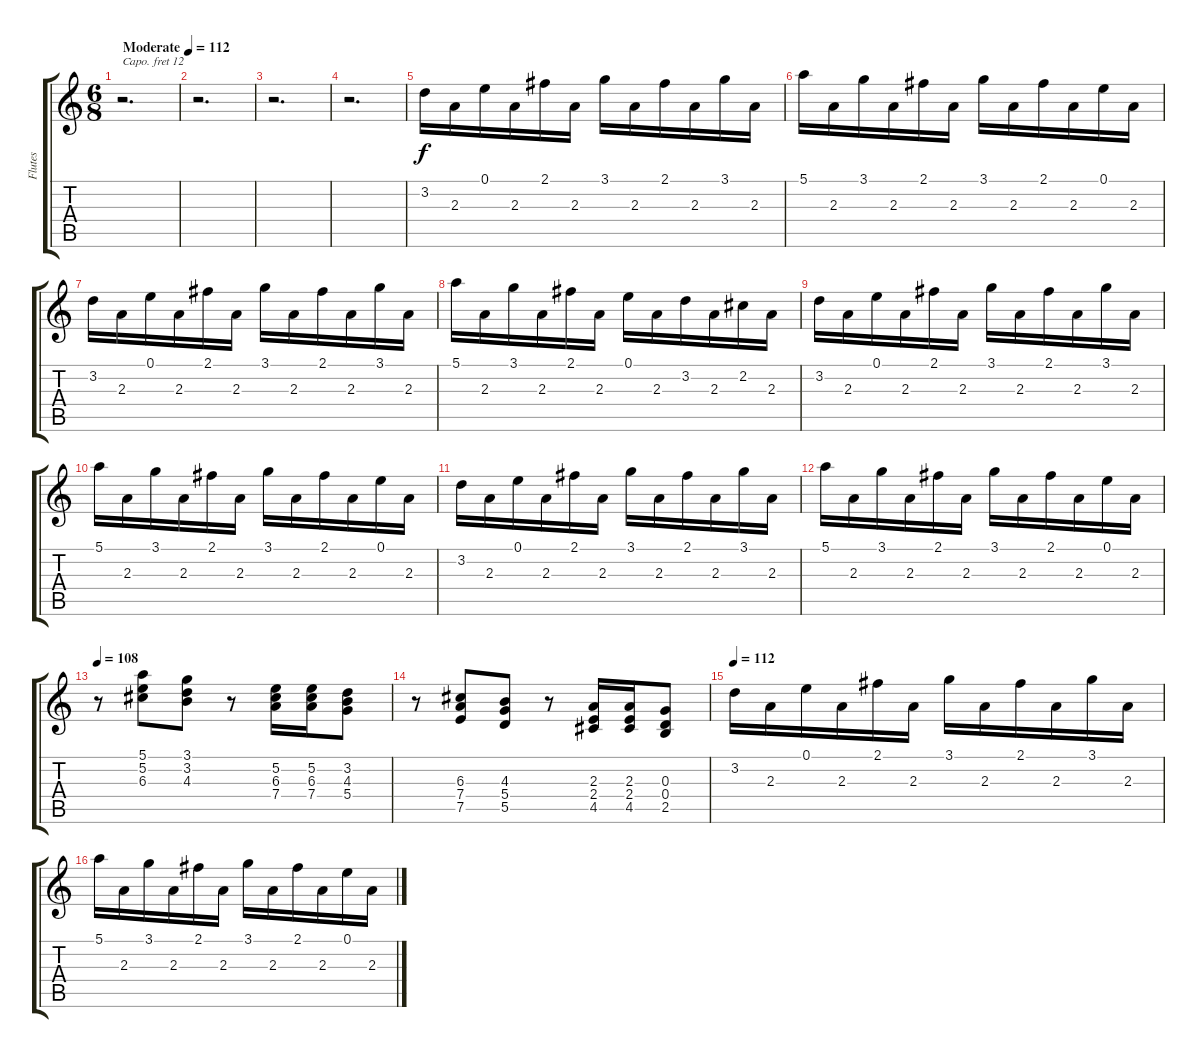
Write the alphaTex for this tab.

\track ("Flutes" "Flutes") {instrument recorder}
\staff {score tabs}
\capo 12
\tuning (E4 B3 G3 D3 A2 E2) {hide}
\ts (6 8)
\tempo (112 "Moderate")
\clef g2
\ks c
r.2{d dy f instrument recorder} |
r.2{d} |
r.2{d} |
r.2{d} |
3.2.16 2.3.16 0.1.16 2.3.16 2.1.16 2.3.16 3.1.16 2.3.16 2.1.16 2.3.16 3.1.16 2.3.16 |
5.1.16 2.3.16 3.1.16 2.3.16 2.1.16 2.3.16 3.1.16 2.3.16 2.1.16 2.3.16 0.1.16 2.3.16 |
3.2.16 2.3.16 0.1.16 2.3.16 2.1.16 2.3.16 3.1.16 2.3.16 2.1.16 2.3.16 3.1.16 2.3.16 |
5.1.16 2.3.16 3.1.16 2.3.16 2.1.16 2.3.16 0.1.16 2.3.16 3.2.16 2.3.16 2.2.16 2.3.16 |
3.2.16 2.3.16 0.1.16 2.3.16 2.1.16 2.3.16 3.1.16 2.3.16 2.1.16 2.3.16 3.1.16 2.3.16 |
5.1.16 2.3.16 3.1.16 2.3.16 2.1.16 2.3.16 3.1.16 2.3.16 2.1.16 2.3.16 0.1.16 2.3.16 |
3.2.16 2.3.16 0.1.16 2.3.16 2.1.16 2.3.16 3.1.16 2.3.16 2.1.16 2.3.16 3.1.16 2.3.16 |
5.1.16 2.3.16 3.1.16 2.3.16 2.1.16 2.3.16 3.1.16 2.3.16 2.1.16 2.3.16 0.1.16 2.3.16 |
\tempo 108
r.8 (5.1 5.2 6.3).8 (3.1 3.2 4.3).8 r.8 (5.2 6.3 7.4).16 (5.2 6.3 7.4).16 (3.2 4.3 5.4).8 |
r.8 (6.3 7.4 7.5).8 (4.3 5.4 5.5).8 r.8 (2.3 2.4 4.5).16 (2.3 2.4 4.5).16 (0.3 0.4 2.5).8 |
\tempo 112
3.2.16 2.3.16 0.1.16 2.3.16 2.1.16 2.3.16 3.1.16 2.3.16 2.1.16 2.3.16 3.1.16 2.3.16 |
5.1.16 2.3.16 3.1.16 2.3.16 2.1.16 2.3.16 3.1.16 2.3.16 2.1.16 2.3.16 0.1.16 2.3.16
